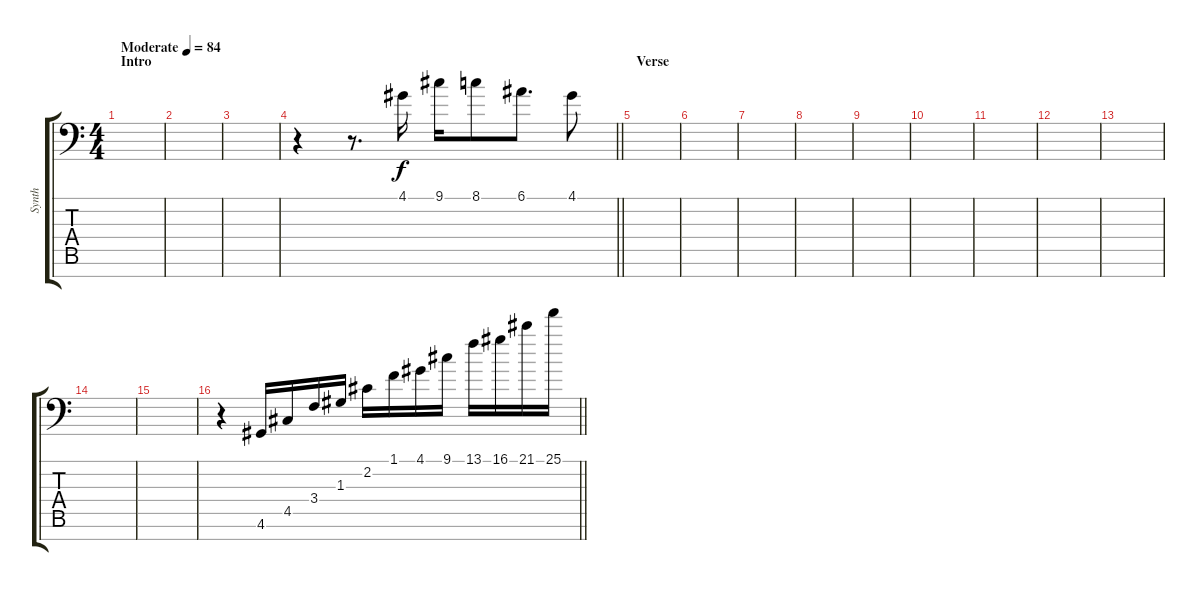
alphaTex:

\track ("Synth" "Synth") {instrument fx5brightness}
\staff {score tabs}
\tuning (E4 B3 G3 D3 A2 E2 C-1) {hide}
\ts (4 4)
\section ("" "Intro")
\tempo (84 "Moderate")
\clef f4
\ks c
|
|
|
\barLineRight lightlight
r.4 r.8{d} 4.1.16 9.1.16 8.1.8 6.1.8{d} 4.1.8 |
\section ("" "Verse")
|
|
|
|
|
|
|
|
|
|
|
\barLineRight lightlight
r.4 4.6.16 4.5.16 3.4.16 1.3.16 2.2.16 1.1.16 4.1.16 9.1.16 13.1.16 16.1.16 21.1.16 25.1.16
